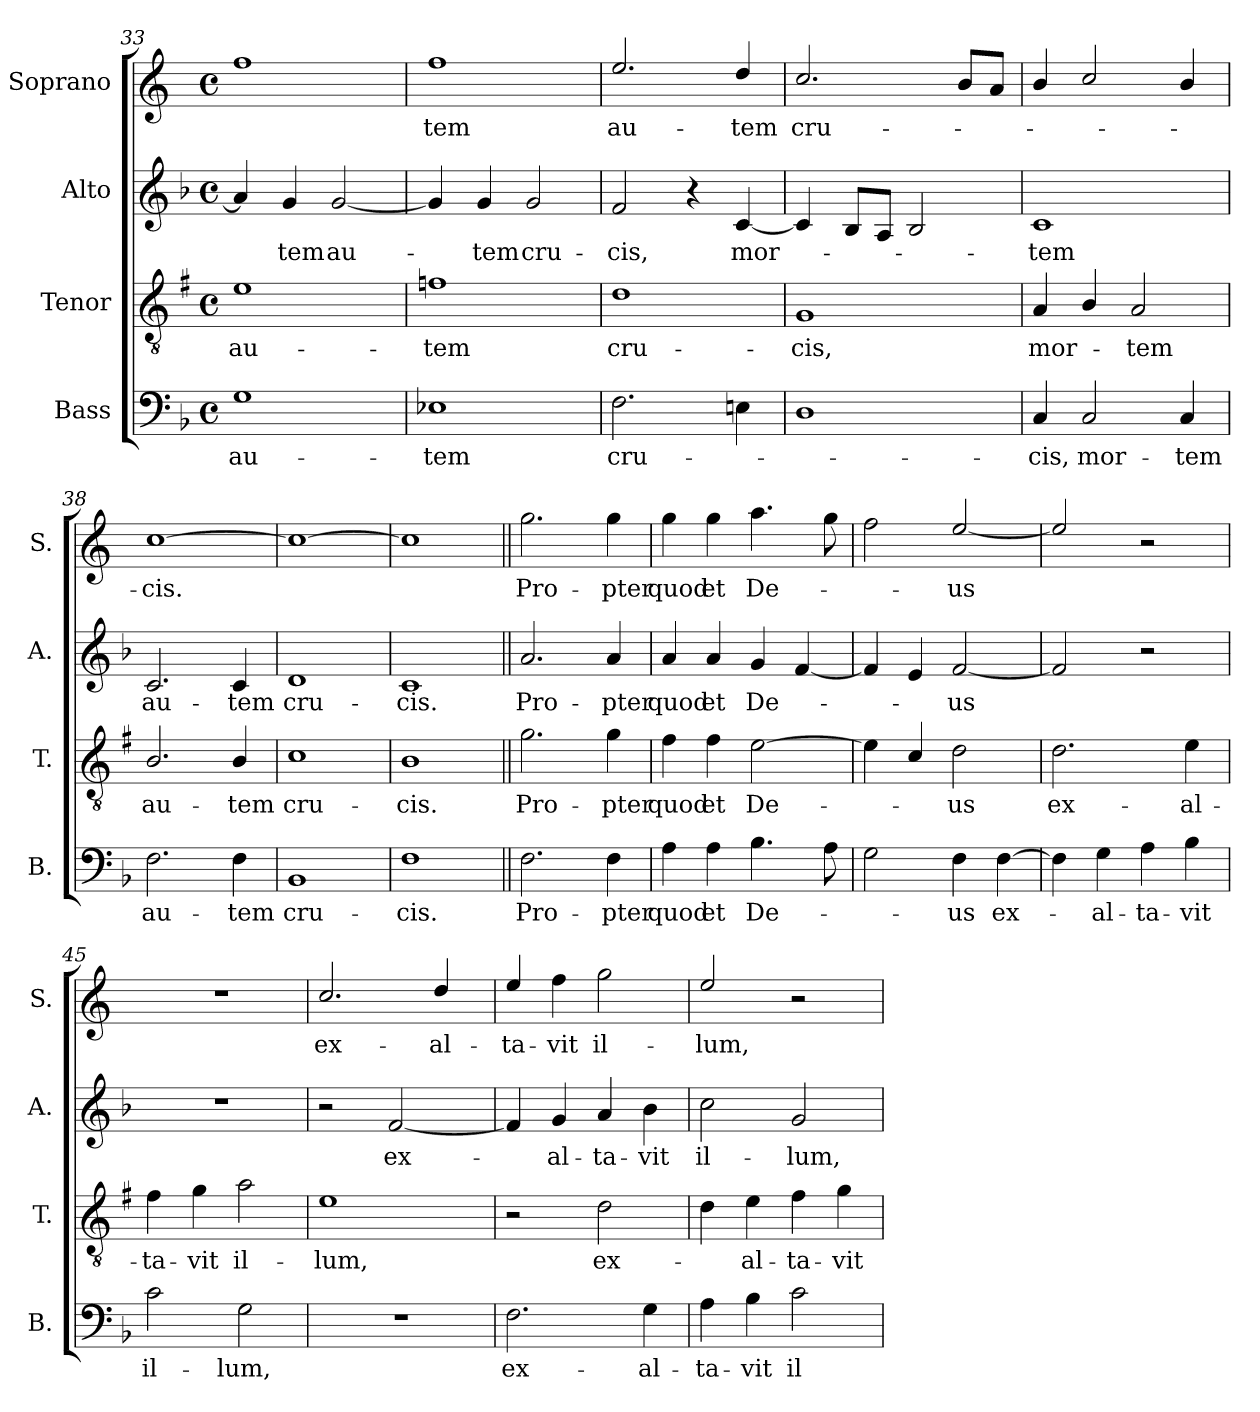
**kern	**text	**kern	**text	**kern	**text	**kern	**text
*part4	*part4	*part3	*part3	*part2	*part2	*part1	*part1
*staff4	*staff4	*staff3	*staff3	*staff2	*staff2	*staff1	*staff1
*I"Bass	*	*I"Tenor	*	*I"Alto	*	*I"Soprano	*
*I'B.	*	*I'T.	*	*I'A.	*	*I'S.	*
*clefF4	*	*clefGv2	*	*clefG2	*	*clefG2	*
*	*	*ITrd1c2	*	*	*	*ITrd4c7	*
*k[b-]	*	*k[b-]	*	*k[b-]	*	*k[b-]	*
*F:	*	*F:	*	*F:	*	*F:	*
*M4/4	*	*M4/4	*	*M4/4	*	*M4/4	*
*met(c)	*	*met(c)	*	*met(c)	*	*met(c)	*
=33	=33	=33	=33	=33	=33	=33	=33
1G	au-	1d	au-	4a/]	.	1b-	.
.	.	.	.	4g/	-tem	.	.
.	.	.	.	[<2g/	au-	.	.
!!LO:PB:g=z
=34	=34	=34	=34	=34	=34	=34	=34
1E-X	-tem	1e-X	-tem	4g/]	.	1b-	-tem
.	.	.	.	4g/	-tem	.	.
.	.	.	.	2g/	cru-	.	.
=35	=35	=35	=35	=35	=35	=35	=35
2.F\	cru-	1c	cru-	2f/	-cis,	2.a/	au-
.	.	.	.	4r	.	.	.
4En\	.	.	.	[<4c/	mor-	4g/	-tem
=36	=36	=36	=36	=36	=36	=36	=36
1D	.	1F	-cis,	4c/]	.	2.f/	cru-
.	.	.	.	8B-/L	.	.	.
.	.	.	.	8A/J	.	.	.
.	.	.	.	2B-/	.	.	.
.	.	.	.	.	.	8e/L	.
.	.	.	.	.	.	8d/J	.
=37	=37	=37	=37	=37	=37	=37	=37
4C/	-cis,	4G/	mor-	1c	-tem	4e/	.
2C/	mor-	4A/	.	.	.	2f/	.
.	.	2G/	-tem	.	.	.	.
4C/	-tem	.	.	.	.	4e/	.
=38	=38	=38	=38	=38	=38	=38	=38
2.F\	au-	2.A/	au-	2.c/	au-	[<1f	-cis.
4F\	-tem	4A/	-tem	4c/	-tem	.	.
=39	=39	=39	=39	=39	=39	=39	=39
1BB-	cru-	1B-	cru-	1d	cru-	1f_	.
=40	=40	=40	=40	=40	=40	=40	=40
1F	-cis.	1A	-cis.	1c	-cis.	1f]	.
=41||	=41||	=41||	=41||	=41||	=41||	=41||	=41||
2.F\	Pro-	2.f\	Pro-	2.a/	Pro-	2.cc\	Pro-
4F\	-pter	4f\	-pter	4a/	-pter	4cc\	-pter
=42	=42	=42	=42	=42	=42	=42	=42
4A\	quod	4e\	quod	4a/	quod	4cc\	quod
4A\	et	4e\	et	4a/	et	4cc\	et
4.B-\	De-	[>2d\	De-	4g/	De-	4.dd\	De-
.	.	.	.	[<4f/	.	.	.
8A\	.	.	.	.	.	8cc\	.
!!LO:LB:g=z
=43	=43	=43	=43	=43	=43	=43	=43
2G\	.	4d\]	.	4f/]	.	2b-\	.
.	.	4B-/	.	4e/	.	.	.
4F\	-us	2c\	-us	[2f/	-us	[2a/	-us
[>4F\	ex-	.	.	.	.	.	.
=44	=44	=44	=44	=44	=44	=44	=44
4F\]	.	2.c\	ex-	2f/]	.	2a/]	.
4G\	-al-	.	.	.	.	.	.
4A\	-ta-	.	.	2r	.	2r	.
4B-\	-vit	4d\	-al-	.	.	.	.
=45	=45	=45	=45	=45	=45	=45	=45
2c\	il-	4e\	-ta-	1r	.	1r	.
.	.	4f\	-vit	.	.	.	.
2G\	-lum,	2g\	il-	.	.	.	.
=46	=46	=46	=46	=46	=46	=46	=46
1r	.	1d	-lum,	2r	.	2.f/	ex-
.	.	.	.	[<2f/	ex-	.	.
.	.	.	.	.	.	4g/	-al-
=47	=47	=47	=47	=47	=47	=47	=47
2.F\	ex-	2r	.	4f/]	.	4a/	-ta-
.	.	.	.	4g/	-al-	4b-\	-vit
.	.	2c\	ex-	4a/	-ta-	2cc\	il-
4G\	-al-	.	.	4b-\	-vit	.	.
=48	=48	=48	=48	=48	=48	=48	=48
4A\	-ta-	4c\	.	2cc\	il-	2a/	-lum,
4B-\	-vit	4d\	-al-	.	.	.	.
2c\	il-	4e\	-ta-	2g/	-lum,	2r	.
.	.	4f\	-vit	.	.	.	.
=	=	=	=	=	=	=	=
*-	*-	*-	*-	*-	*-	*-	*-
